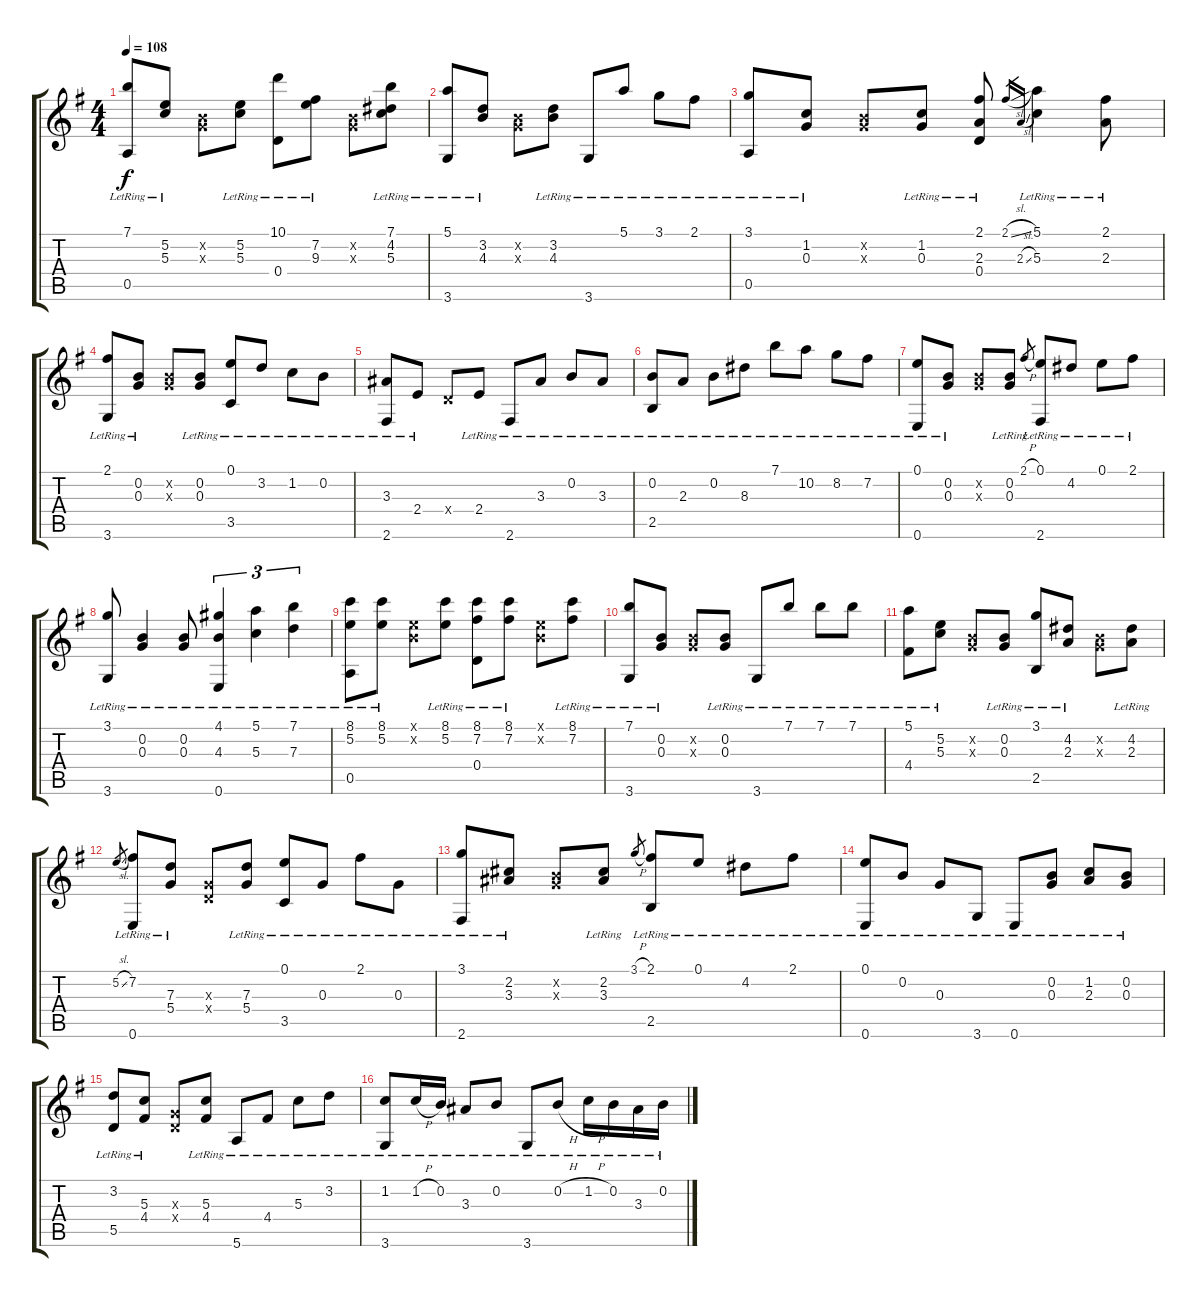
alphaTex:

\track "" {instrument acousticguitarsteel}
\staff {score tabs}
\tuning (E4 B3 G3 D3 A2 E2) {hide}
\ts (4 4)
\tempo 108
\clef g2
\ks g
(7.1{lr} 0.5{lr}).8{dy f} (5.2{lr} 5.3{lr}).8 (0.2{x} 0.3{x}).8 (5.2{lr} 5.3{lr}).8 (10.1{lr} 0.4{lr}).8 (7.2{lr} 9.3{lr}).8 (0.2{x} 0.3{x}).8 (7.1{lr} 4.2{lr} 5.3{lr}).8 |
(5.1{lr} 3.6{lr}).8 (3.2{lr} 4.3{lr}).8 (0.2{x} 0.3{x}).8 (3.2{lr} 4.3{lr}).8 3.6{lr}.8 5.1{lr}.8 3.1{lr}.8 2.1{lr}.8 |
(3.1{lr} 0.5{lr}).8 (1.2{lr} 0.3{lr}).8 (0.2{x} 0.3{x}).8 (1.2{lr} 0.3{lr}).8 (2.1{lr} 2.3{lr} 0.4{lr}).8 2.1{sl}.16{gr} 2.3{sl}.16{gr} (5.1{lr} 5.3{lr}).4 (2.1{lr} 2.3{lr}).8 |
(2.1{lr} 3.6{lr}).8 (0.2{lr} 0.3{lr}).8 (0.2{x} 0.3{x}).8 (0.2{lr} 0.3{lr}).8 (0.1{lr} 3.5{lr}).8 3.2{lr}.8 1.2{lr}.8 0.2{lr}.8 |
(3.3{lr} 2.6{lr}).8 2.4{lr}.8 0.4{x}.8 2.4{lr}.8 2.6{lr}.8 3.3{lr}.8 0.2{lr}.8 3.3{lr}.8 |
(0.2{lr} 2.5{lr}).8 2.3{lr}.8 0.2{lr}.8 8.3{lr}.8 7.1{lr}.8 10.2{lr}.8 8.2{lr}.8 7.2{lr}.8 |
(0.1{lr} 0.6{lr}).8 (0.2{lr} 0.3{lr}).8 (0.2{x} 0.3{x}).8 (0.2{lr} 0.3{lr}).8 2.1{h}.8{gr} (0.1{lr} 2.6{lr}).8 4.2{lr}.8 0.1{lr}.8 2.1{lr}.8 |
(3.1{lr} 3.6{lr}).8 (0.2{lr} 0.3{lr}).4 (0.2{lr} 0.3{lr}).8 (4.1{lr} 4.3{lr} 0.6{lr}).4{tu (3 2)} (5.1{lr} 5.3{lr}).4{tu (3 2)} (7.1{lr} 7.3{lr}).4{tu (3 2)} |
(8.1{lr} 5.2{lr} 0.5{lr}).8 (8.1{lr} 5.2{lr}).8 (0.1{x} 0.2{x}).8 (8.1{lr} 5.2{lr}).8 (8.1{lr} 7.2{lr} 0.4{lr}).8 (8.1{lr} 7.2{lr}).8 (0.1{x} 0.2{x}).8 (8.1{lr} 7.2{lr}).8 |
(7.1{lr} 3.6{lr}).8 (0.2{lr} 0.3{lr}).8 (0.2{x} 0.3{x}).8 (0.2{lr} 0.3{lr}).8 3.6{lr}.8 7.1{lr}.8 7.1{lr}.8 7.1{lr}.8 |
(5.1{lr} 4.4{lr}).8 (5.2{lr} 5.3{lr}).8 (0.2{x} 0.3{x}).8 (0.2{lr} 0.3{lr}).8 (3.1{lr} 2.5{lr}).8 (4.2{lr} 2.3{lr}).8 (0.2{x} 0.3{x}).8 (4.2{lr} 2.3{lr}).8 |
5.2{sl}.8{gr} (7.2{lr} 0.6{lr}).8 (7.3{lr} 5.4{lr}).8 (0.3{x} 0.4{x}).8 (7.3{lr} 5.4{lr}).8 (0.1{lr} 3.5{lr}).8 0.3{lr}.8 2.1{lr}.8 0.3{lr}.8 |
(3.1{lr} 2.6{lr}).8 (2.2{lr} 3.3{lr}).8 (0.2{x} 0.3{x}).8 (2.2{lr} 3.3{lr}).8 3.1{h}.8{gr} (2.1{lr} 2.5{lr}).8 0.1{lr}.8 4.2{lr}.8 2.1{lr}.8 |
(0.1{lr} 0.6{lr}).8 0.2{lr}.8 0.3{lr}.8 3.6{lr}.8 0.6{lr}.8 (0.2{lr} 0.3{lr}).8 (1.2{lr} 2.3{lr}).8 (0.2{lr} 0.3{lr}).8 |
(3.2{lr} 5.5{lr}).8 (5.3{lr} 4.4{lr}).8 (0.3{x} 0.4{x}).8 (5.3{lr} 4.4{lr}).8 5.6{lr}.8 4.4{lr}.8 5.3{lr}.8 3.2{lr}.8 |
(1.2{lr} 3.6{lr}).8 1.2{h lr}.16 0.2{lr}.16 3.3{lr}.8 0.2{lr}.8 3.6{lr}.8 0.2{h lr}.8 1.2{h lr}.16 0.2{lr}.16 3.3{lr}.16 0.2{lr}.16
